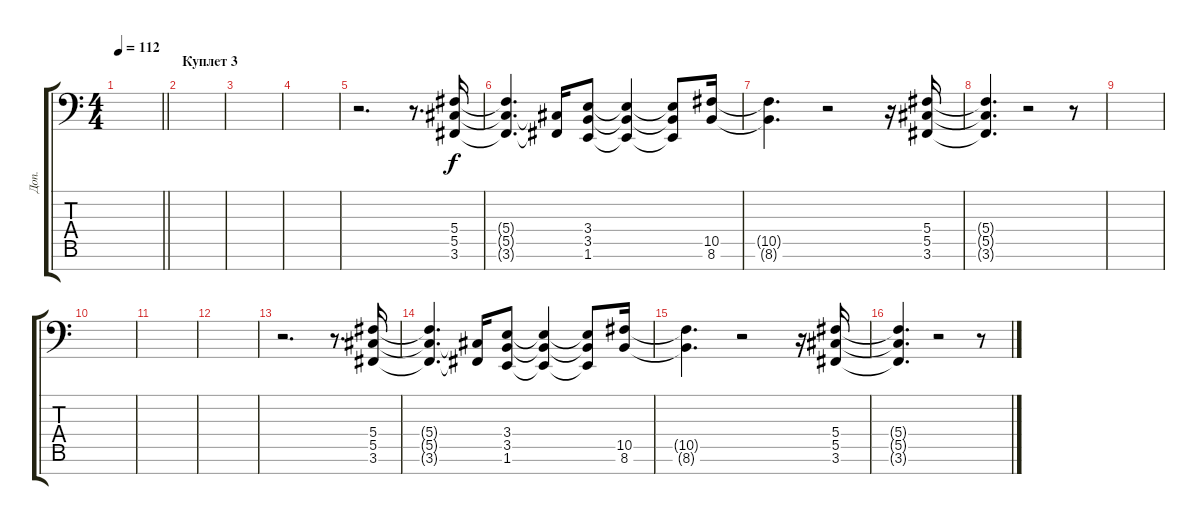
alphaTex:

\track ("Доп." "Доп.") {instrument choiraahs}
\staff {score tabs}
\tuning (Eb4 Bb3 Gb3 Db3 Ab2 Eb2 Bb1) {hide}
\ts (4 4)
\tempo 112
\clef f4
\barLineRight lightlight
\ks aminor
|
\section ("" "Куплет 3")
|
|
|
r.2{d} r.8{d} (5.4 5.5 3.6).16{volume 14} |
(5.4{t} 5.5{t} 3.6{t}).4{d volume 11} (5.5{t} 3.6{t}).16 (3.4 3.5 1.6).8{volume 14} (3.4{t} 3.5{t} 1.6{t}).4{volume 11} (3.4{t} 3.5{t} 1.6{t}).8 (10.5 8.6).16{volume 14} |
(10.5{t} 8.6{t}).4{d volume 11} r.2 r.16 (5.4 5.5 3.6).16{volume 14} |
(5.4{t} 5.5{t} 3.6{t}).4{d volume 11} r.2 r.8 |
|
|
|
|
r.2{d} r.8{d} (5.4 5.5 3.6).16{volume 14} |
(5.4{t} 5.5{t} 3.6{t}).4{d volume 11} (5.5{t} 3.6{t}).16 (3.4 3.5 1.6).8{volume 14} (3.4{t} 3.5{t} 1.6{t}).4{volume 11} (3.4{t} 3.5{t} 1.6{t}).8 (10.5 8.6).16{volume 14} |
(10.5{t} 8.6{t}).4{d volume 11} r.2 r.16 (5.4 5.5 3.6).16{volume 14} |
(5.4{t} 5.5{t} 3.6{t}).4{d volume 11} r.2 r.8
